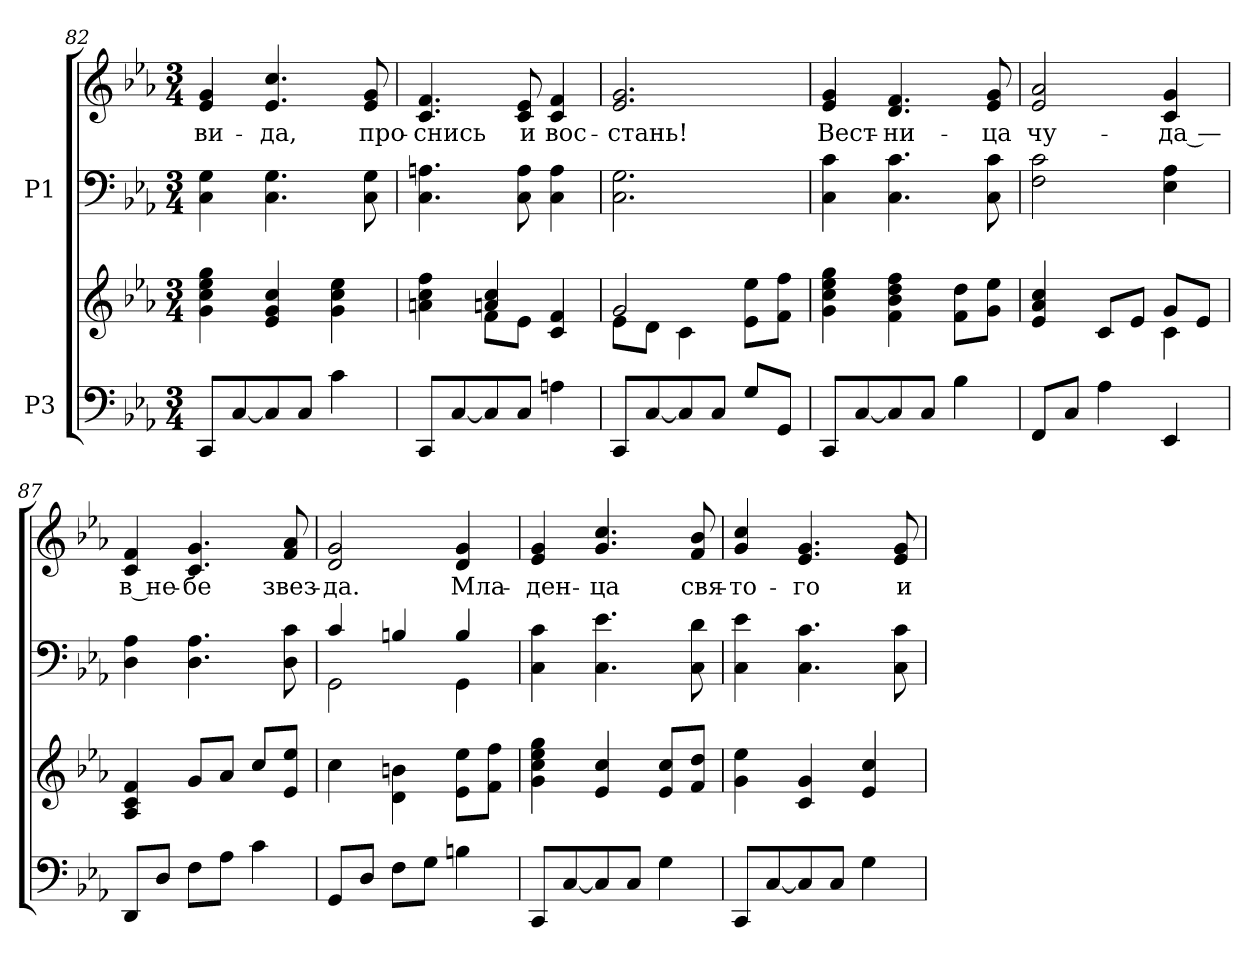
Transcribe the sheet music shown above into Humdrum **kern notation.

**kern	**kern	**kern	**kern	**text
*part2	*part2	*part1	*part1	*part1
*staff4	*staff3	*staff2	*staff1	*staff1
*I"P3	*	*I"P1	*	*
*clefF4	*clefG2	*clefF4	*clefG2	*
*k[b-e-a-]	*k[b-e-a-]	*k[b-e-a-]	*k[b-e-a-]	*
*E-:	*E-:	*E-:	*E-:	*
*M3/4	*M3/4	*M3/4	*M3/4	*
=82	=82	=82	=82	=82
!	!	!	!	!LO:LY:b:color=#000000
8CCi/L	4gi\ 4cci 4ee-i 4ggi	4Ci\ 4Gi	4e-i/ 4gi	-ви-
[<8Ci/	.	.	.	.
!	!	!	!	!LO:LY:b:color=#000000
8Ci/]	4e-i/ 4gi 4cci	4.Ci\ 4.Gi	4.e-i/ 4.cci	-да,
8Ci/J	.	.	.	.
4ci\	4gi\ 4cci 4ee-i	.	.	.
!	!	!	!	!LO:LY:b:color=#000000
.	.	8Ci\ 8Gi	8e-i/ 8gi	про-
!!LO:LB:g=z
=83	=83	=83	=83	=83
*	*^	*	*	*
!	!	!	!	!	!LO:LY:b:color=#000000
8CCi/L	4ryy	4ani\ 4cci 4ffi	4.Ci\ 4.Ani	4.ci/ 4.fi	-снись
[<8Ci/	.	.	.	.	.
8Ci/]	4ani/ 4cci	8fi\L	.	.	.
!	!	!	!	!	!LO:LY:b:color=#000000
8Ci/J	.	8e-i\J	8Ci\ 8Ai	8ci/ 8e-i	и
!	!	!	!	!	!LO:LY:b:color=#000000
4Ani\	4ci/ 4fi	4ryy	4Ci\ 4Ai	4ci/ 4fi	вос-
=84	=84	=84	=84	=84	=84
!	!	!	!	!	!LO:LY:b:color=#000000
8CCi/L	2gi/	8e-i\L	2.Ci\ 2.Gi	2.e-i/ 2.gi	-стань!
[<8Ci/	.	8di\J	.	.	.
8Ci/]	.	4ci\	.	.	.
8Ci/J	.	.	.	.	.
8Gi/L	8e-i\ 8ee-iL	4ryy	.	.	.
8GGi/J	8fi\ 8ffiJ	.	.	.	.
*	*v	*v	*	*	*
=85	=85	=85	=85	=85
!	!	!	!	!LO:LY:b:color=#000000
8CCi/L	4gi\ 4cci 4ee-i 4ggi	4Ci\ 4ci	4e-i/ 4gi	Вест-
[<8Ci/	.	.	.	.
!	!	!	!	!LO:LY:b:color=#000000
8Ci/]	4fi\ 4b-i 4ddi 4ffi	4.Ci\ 4.ci	4.di/ 4.fi	-ни-
8Ci/J	.	.	.	.
4B-i\	8fi\ 8ddiL	.	.	.
!	!	!	!	!LO:LY:b:color=#000000
.	8gi\ 8ee-iJ	8Ci\ 8ci	8e-i/ 8gi	-ца
=86	=86	=86	=86	=86
*	*^	*	*	*
!	!	!	!	!	!LO:LY:b:color=#000000
8FFi/L	4e-i/ 4a-i 4cci	2ryy	2Fi\ 2ci	2e-i/ 2a-i	чу-
8Ci/J	.	.	.	.	.
4A-i\	8ci/L	.	.	.	.
.	8e-i/J	.	.	.	.
!	!	!	!	!	!LO:LY:b:color=#000000
4EE-i/	8gi/L	4ci\	4E-i\ 4A-i	4ci/ 4gi	-да —
.	8e-i/J	.	.	.	.
*	*v	*v	*	*	*
=87	=87	=87	=87	=87
!	!	!	!	!LO:LY:b:color=#000000
8DDi/L	4A-i/ 4ci 4fi	4Di\ 4A-i	4ci/ 4fi	в не-
8Di/J	.	.	.	.
!	!	!	!	!LO:LY:b:color=#000000
8Fi\L	8gi/L	4.Di\ 4.A-i	4.ci/ 4.gi	-бе
8A-i\J	8a-i/J	.	.	.
4ci\	8cci/L	.	.	.
!	!	!	!	!LO:LY:b:color=#000000
.	8e-i/ 8ee-iJ	8Di\ 8ci	8fi/ 8a-i	звез-
=88	=88	=88	=88	=88
*	*	*^	*	*
!	!	!	!	!	!LO:LY:b:color=#000000
8GGi/L	4cci\	4ci/	2GGi\	2di/ 2gi	-да.
8Di/J	.	.	.	.	.
8Fi\L	4di\ 4bni	4Bni/	.	.	.
8Gi\J	.	.	.	.	.
!	!	!	!	!	!LO:LY:b:color=#000000
4Bni\	8e-i\ 8ee-iL	4Bi/	4GGi\	4di/ 4gi	Мла-
.	8fi\ 8ffiJ	.	.	.	.
*	*	*v	*v	*	*
!!LO:PB:g=z
=89	=89	=89	=89	=89
!	!	!	!	!LO:LY:b:color=#000000
8CCi/L	4gi\ 4cci 4ee-i 4ggi	4Ci\ 4ci	4e-i/ 4gi	-ден-
[<8Ci/	.	.	.	.
!	!	!	!	!LO:LY:b:color=#000000
8Ci/]	4e-i/ 4cci	4.Ci\ 4.e-i	4.gi/ 4.cci	-ца
8Ci/J	.	.	.	.
4Gi\	8e-i/ 8cciL	.	.	.
!	!	!	!	!LO:LY:b:color=#000000
.	8fi/ 8ddiJ	8Ci\ 8di	8fi/ 8b-i	свя-
=90	=90	=90	=90	=90
!	!	!	!	!LO:LY:b:color=#000000
8CCi/L	4gi\ 4ee-i	4Ci\ 4e-i	4gi/ 4cci	-то-
[<8Ci/	.	.	.	.
!	!	!	!	!LO:LY:b:color=#000000
8Ci/]	4ci/ 4gi	4.Ci\ 4.ci	4.e-i/ 4.gi	-го
8Ci/J	.	.	.	.
4Gi\	4e-i/ 4cci	.	.	.
!	!	!	!	!LO:LY:b:color=#000000
.	.	8Ci\ 8ci	8e-i/ 8gi	и
=	=	=	=	=
*-	*-	*-	*-	*-
